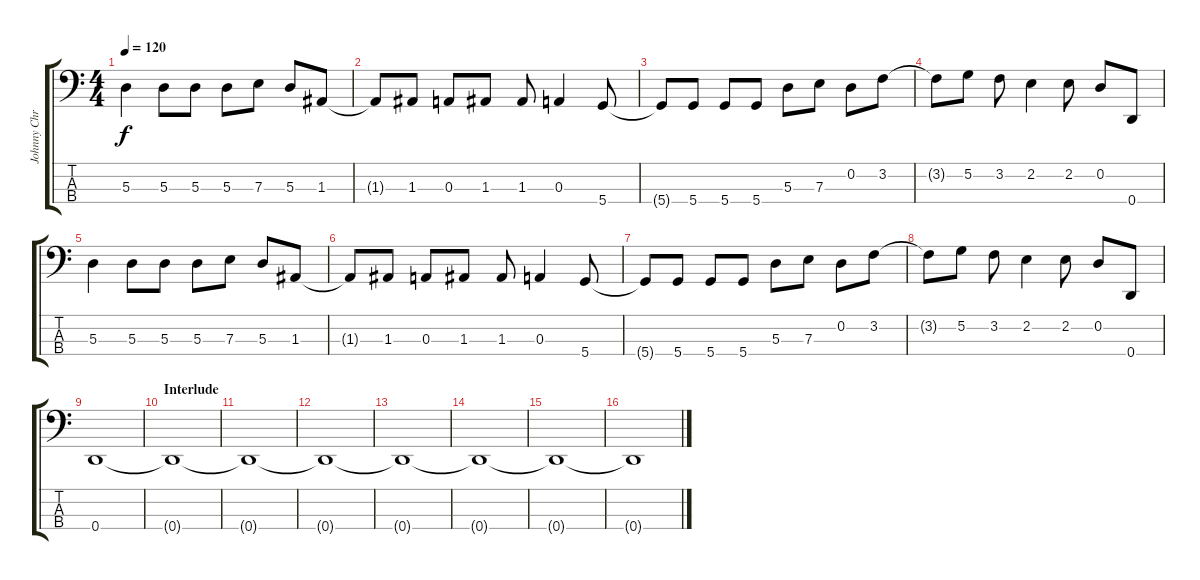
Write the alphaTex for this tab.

\track ("Johnny Christ" "Johnny Chr") {instrument electricbasspick}
\staff {score tabs}
\tuning (G2 D2 A1 D1) {hide}
\ts (4 4)
\tempo 120
\clef f4
\ks c
5.3.4{dy f} 5.3.8 5.3.8 5.3.8 7.3.8 5.3.8 1.3.8 |
1.3{t}.8 1.3.8 0.3.8 1.3.8 1.3.8 0.3.4 5.4.8 |
5.4{t}.8 5.4.8 5.4.8 5.4.8 5.3.8 7.3.8 0.2.8 3.2.8 |
3.2{t}.8 5.2.8 3.2.8 2.2.4 2.2.8 0.2.8 0.4.8 |
5.3.4 5.3.8 5.3.8 5.3.8 7.3.8 5.3.8 1.3.8 |
1.3{t}.8 1.3.8 0.3.8 1.3.8 1.3.8 0.3.4 5.4.8 |
5.4{t}.8 5.4.8 5.4.8 5.4.8 5.3.8 7.3.8 0.2.8 3.2.8 |
3.2{t}.8 5.2.8 3.2.8 2.2.4 2.2.8 0.2.8 0.4.8 |
0.4.1 |
\section ("" "Interlude")
0.4{t}.1 |
0.4{t}.1 |
0.4{t}.1 |
0.4{t}.1 |
0.4{t}.1{volume 0} |
0.4{t}.1 |
0.4{t}.1
